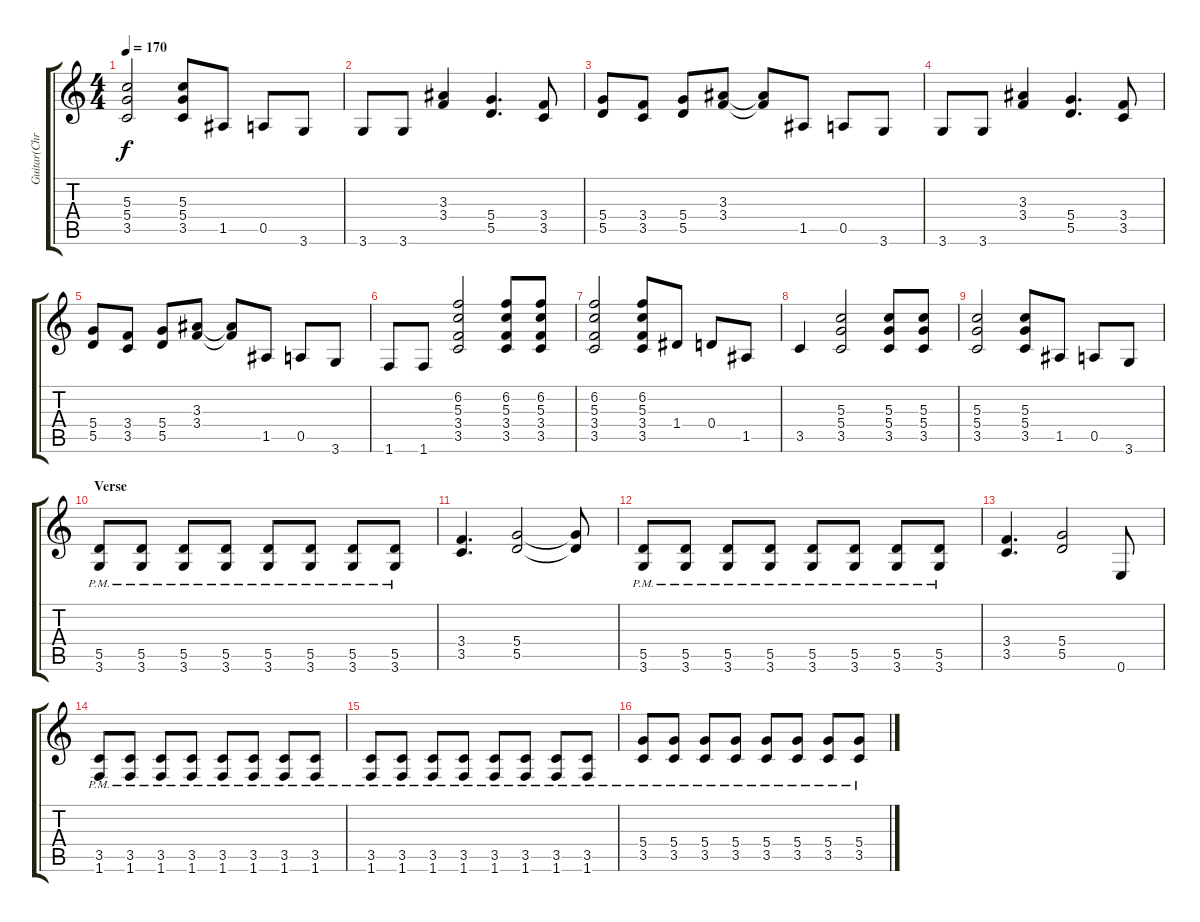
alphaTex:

\track ("Guitar(Chris Holmes)" "Guitar(Chr") {instrument overdrivenguitar}
\staff {score tabs}
\tuning (E4 B3 G3 D3 A2 E2) {hide}
\ts (4 4)
\tempo 170
\clef g2
\ks c
(5.3 5.4 3.5).2{dy f} (5.3 5.4 3.5).8 1.5.8 0.5.8 3.6.8 |
3.6.8 3.6.8 (3.3 3.4).4 (5.4 5.5).4{d} (3.4 3.5).8 |
(5.4 5.5).8 (3.4 3.5).8 (5.4 5.5).8 (3.3 3.4).8 (3.3{t} 3.4{t}).8 1.5.8 0.5.8 3.6.8 |
3.6.8 3.6.8 (3.3 3.4).4 (5.4 5.5).4{d} (3.4 3.5).8 |
(5.4 5.5).8 (3.4 3.5).8 (5.4 5.5).8 (3.3 3.4).8 (3.3{t} 3.4{t}).8 1.5.8 0.5.8 3.6.8 |
1.6.8 1.6.8 (6.2 5.3 3.4 3.5).2 (6.2 5.3 3.4 3.5).8 (6.2 5.3 3.4 3.5).8 |
(6.2 5.3 3.4 3.5).2 (6.2 5.3 3.4 3.5).8 1.4.8 0.4.8 1.5.8 |
3.5.4 (5.3 5.4 3.5).2 (5.3 5.4 3.5).8 (5.3 5.4 3.5).8 |
(5.3 5.4 3.5).2 (5.3 5.4 3.5).8 1.5.8 0.5.8 3.6.8 |
\section ("" "Verse")
(5.5{pm} 3.6{pm}).8 (5.5{pm} 3.6{pm}).8 (5.5{pm} 3.6{pm}).8 (5.5{pm} 3.6{pm}).8 (5.5{pm} 3.6{pm}).8 (5.5{pm} 3.6{pm}).8 (5.5{pm} 3.6{pm}).8 (5.5{pm} 3.6{pm}).8 |
(3.4 3.5).4{d} (5.4 5.5).2 (5.4{t} 5.5{t}).8 |
(5.5{pm} 3.6{pm}).8 (5.5{pm} 3.6{pm}).8 (5.5{pm} 3.6{pm}).8 (5.5{pm} 3.6{pm}).8 (5.5{pm} 3.6{pm}).8 (5.5{pm} 3.6{pm}).8 (5.5{pm} 3.6{pm}).8 (5.5{pm} 3.6{pm}).8 |
(3.4 3.5).4{d} (5.4 5.5).2 0.6.8 |
(3.5{pm} 1.6{pm}).8 (3.5{pm} 1.6{pm}).8 (3.5{pm} 1.6{pm}).8 (3.5{pm} 1.6{pm}).8 (3.5{pm} 1.6{pm}).8 (3.5{pm} 1.6{pm}).8 (3.5{pm} 1.6{pm}).8 (3.5{pm} 1.6{pm}).8 |
(3.5{pm} 1.6{pm}).8 (3.5{pm} 1.6{pm}).8 (3.5{pm} 1.6{pm}).8 (3.5{pm} 1.6{pm}).8 (3.5{pm} 1.6{pm}).8 (3.5{pm} 1.6{pm}).8 (3.5{pm} 1.6{pm}).8 (3.5{pm} 1.6{pm}).8 |
(5.4{pm} 3.5{pm}).8 (5.4{pm} 3.5{pm}).8 (5.4{pm} 3.5{pm}).8 (5.4{pm} 3.5{pm}).8 (5.4{pm} 3.5{pm}).8 (5.4{pm} 3.5{pm}).8 (5.4{pm} 3.5{pm}).8 (5.4{pm} 3.5).8
